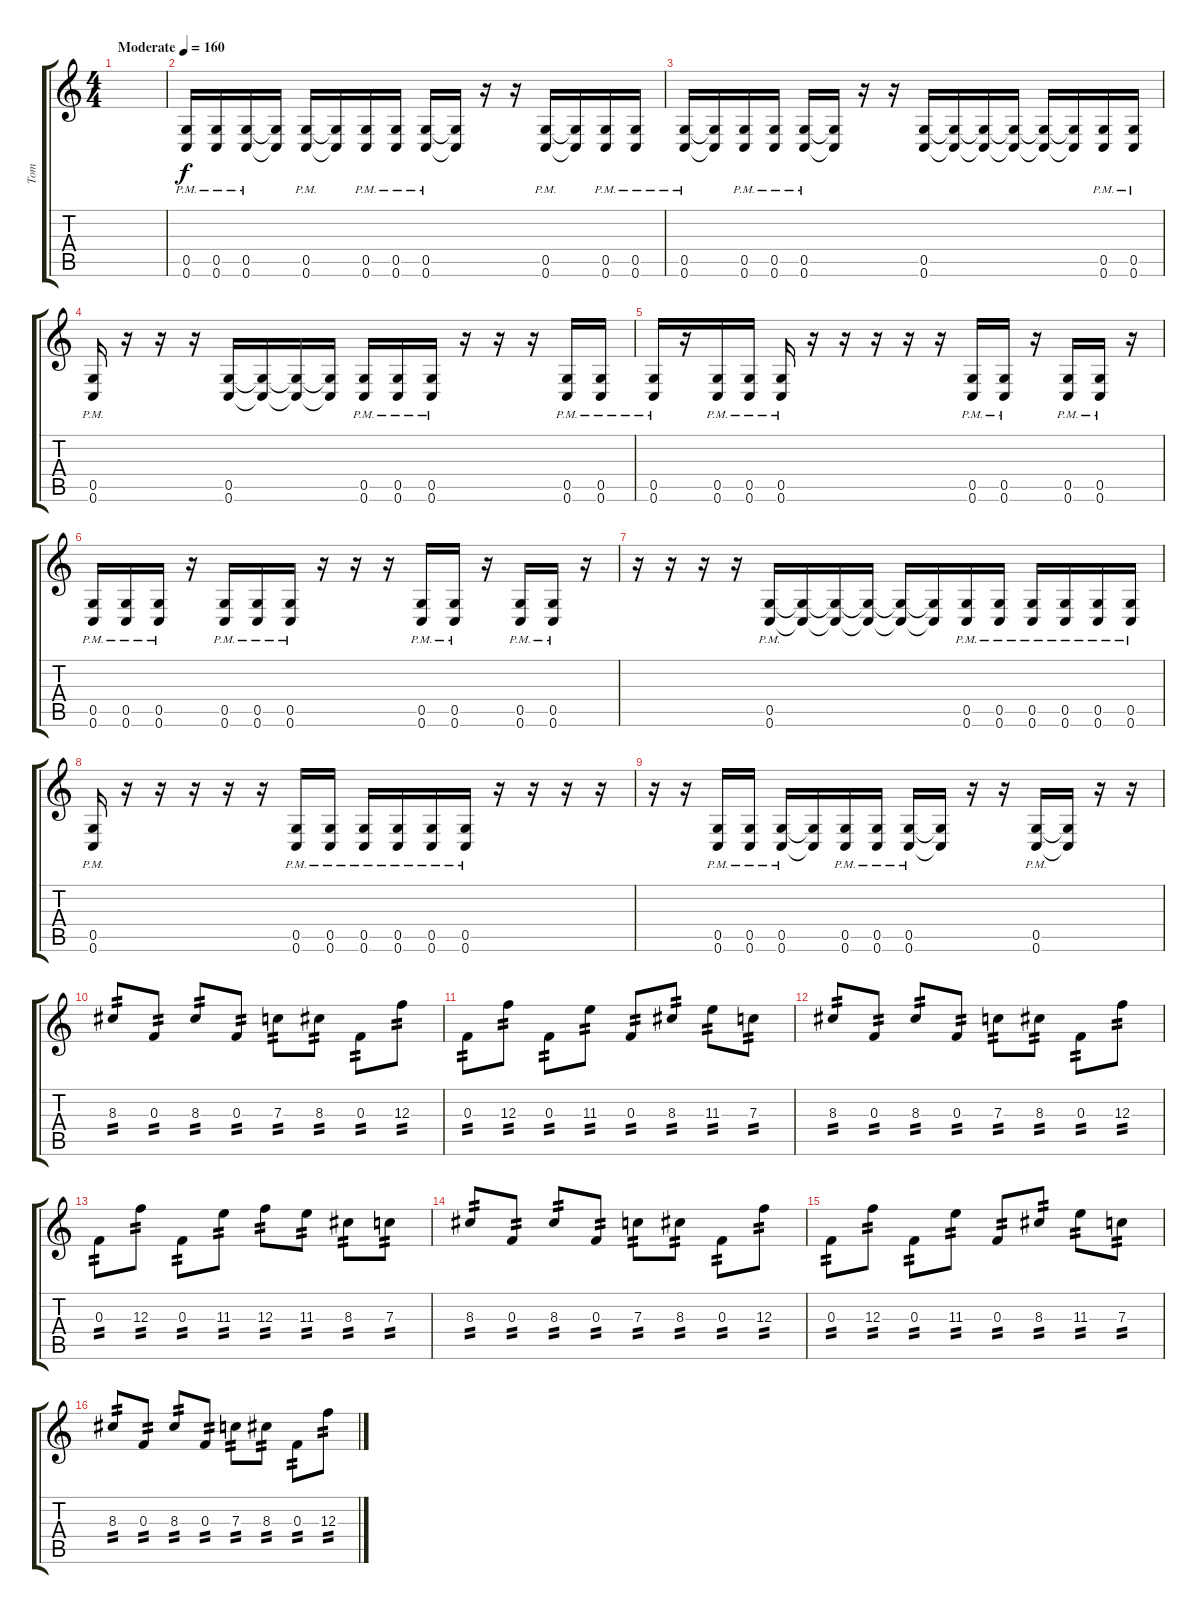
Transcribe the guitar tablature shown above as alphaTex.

\track ("Tom" "Tom") {instrument distortionguitar}
\staff {score tabs}
\tuning (D4 A3 F3 C3 G2 C2) {hide}
\ts (4 4)
\tempo (160 "Moderate")
\clef g2
\ks c
|
(0.5{pm} 0.6{pm}).16 (0.5{pm} 0.6{pm}).16 (0.5{pm} 0.6{pm}).16 (0.5{t} 0.6{t}).16 (0.5{pm} 0.6{pm}).16 (0.5{t} 0.6{t}).16 (0.5{pm} 0.6{pm}).16 (0.5{pm} 0.6{pm}).16 (0.5{pm} 0.6{pm}).16 (0.5{t} 0.6{t}).16 r.16 r.16 (0.5{pm} 0.6{pm}).16 (0.5{t} 0.6{t}).16 (0.5{pm} 0.6{pm}).16 (0.5{pm} 0.6{pm}).16 |
(0.5{pm} 0.6{pm}).16 (0.5{t} 0.6{t}).16 (0.5{pm} 0.6{pm}).16 (0.5{pm} 0.6{pm}).16 (0.5{pm} 0.6{pm}).16 (0.5{t} 0.6{t}).16 r.16 r.16 (0.5 0.6).16 (0.5{t} 0.6{t}).16 (0.5{t} 0.6{t}).16 (0.5{t} 0.6{t}).16 (0.5{t} 0.6{t}).16 (0.5{t} 0.6{t}).16 (0.5{pm} 0.6{pm}).16 (0.5{pm} 0.6{pm}).16 |
(0.5{pm} 0.6{pm}).16 r.16 r.16 r.16 (0.5 0.6).16 (0.5{t} 0.6{t}).16 (0.5{t} 0.6{t}).16 (0.5{t} 0.6{t}).16 (0.5{pm} 0.6{pm}).16 (0.5{pm} 0.6{pm}).16 (0.5{pm} 0.6{pm}).16 r.16 r.16 r.16 (0.5{pm} 0.6{pm}).16 (0.5{pm} 0.6{pm}).16 |
(0.5{pm} 0.6{pm}).16 r.16 (0.5{pm} 0.6{pm}).16 (0.5{pm} 0.6{pm}).16 (0.5{pm} 0.6{pm}).16 r.16 r.16 r.16 r.16 r.16 (0.5{pm} 0.6{pm}).16 (0.5{pm} 0.6{pm}).16 r.16 (0.5{pm} 0.6{pm}).16 (0.5{pm} 0.6{pm}).16 r.16 |
(0.5{pm} 0.6{pm}).16 (0.5{pm} 0.6{pm}).16 (0.5{pm} 0.6{pm}).16 r.16 (0.5{pm} 0.6{pm}).16 (0.5{pm} 0.6{pm}).16 (0.5{pm} 0.6{pm}).16 r.16 r.16 r.16 (0.5{pm} 0.6{pm}).16 (0.5{pm} 0.6{pm}).16 r.16 (0.5{pm} 0.6{pm}).16 (0.5{pm} 0.6{pm}).16 r.16 |
r.16 r.16 r.16 r.16 (0.5{pm} 0.6{pm}).16 (0.5{t} 0.6{t}).16 (0.5{t} 0.6{t}).16 (0.5{t} 0.6{t}).16 (0.5{t} 0.6{t}).16 (0.5{t} 0.6{t}).16 (0.5{pm} 0.6{pm}).16 (0.5{pm} 0.6{pm}).16 (0.5{pm} 0.6{pm}).16 (0.5{pm} 0.6{pm}).16 (0.5{pm} 0.6{pm}).16 (0.5{pm} 0.6{pm}).16 |
(0.5{pm} 0.6{pm}).16 r.16 r.16 r.16 r.16 r.16 (0.5{pm} 0.6{pm}).16 (0.5{pm} 0.6{pm}).16 (0.5{pm} 0.6{pm}).16 (0.5{pm} 0.6{pm}).16 (0.5{pm} 0.6{pm}).16 (0.5{pm} 0.6{pm}).16 r.16 r.16 r.16 r.16 |
r.16 r.16 (0.5{pm} 0.6{pm}).16 (0.5{pm} 0.6{pm}).16 (0.5{pm} 0.6{pm}).16 (0.5{t} 0.6{t}).16 (0.5{pm} 0.6{pm}).16 (0.5{pm} 0.6{pm}).16 (0.5{pm} 0.6{pm}).16 (0.5{t} 0.6{t}).16 r.16 r.16 (0.5{pm} 0.6{pm}).16 (0.5{t} 0.6{t}).16 r.16 r.16 |
8.3.8{tp 2} 0.3.8{tp 2} 8.3.8{tp 2} 0.3.8{tp 2} 7.3.8{tp 2} 8.3.8{tp 2} 0.3.8{tp 2} 12.3.8{tp 2} |
0.3.8{tp 2} 12.3.8{tp 2} 0.3.8{tp 2} 11.3.8{tp 2} 0.3.8{tp 2} 8.3.8{tp 2} 11.3.8{tp 2} 7.3.8{tp 2} |
8.3.8{tp 2} 0.3.8{tp 2} 8.3.8{tp 2} 0.3.8{tp 2} 7.3.8{tp 2} 8.3.8{tp 2} 0.3.8{tp 2} 12.3.8{tp 2} |
0.3.8{tp 2} 12.3.8{tp 2} 0.3.8{tp 2} 11.3.8{tp 2} 12.3.8{tp 2} 11.3.8{tp 2} 8.3.8{tp 2} 7.3.8{tp 2} |
8.3.8{tp 2} 0.3.8{tp 2} 8.3.8{tp 2} 0.3.8{tp 2} 7.3.8{tp 2} 8.3.8{tp 2} 0.3.8{tp 2} 12.3.8{tp 2} |
0.3.8{tp 2} 12.3.8{tp 2} 0.3.8{tp 2} 11.3.8{tp 2} 0.3.8{tp 2} 8.3.8{tp 2} 11.3.8{tp 2} 7.3.8{tp 2} |
8.3.8{tp 2} 0.3.8{tp 2} 8.3.8{tp 2} 0.3.8{tp 2} 7.3.8{tp 2} 8.3.8{tp 2} 0.3.8{tp 2} 12.3.8{tp 2}
